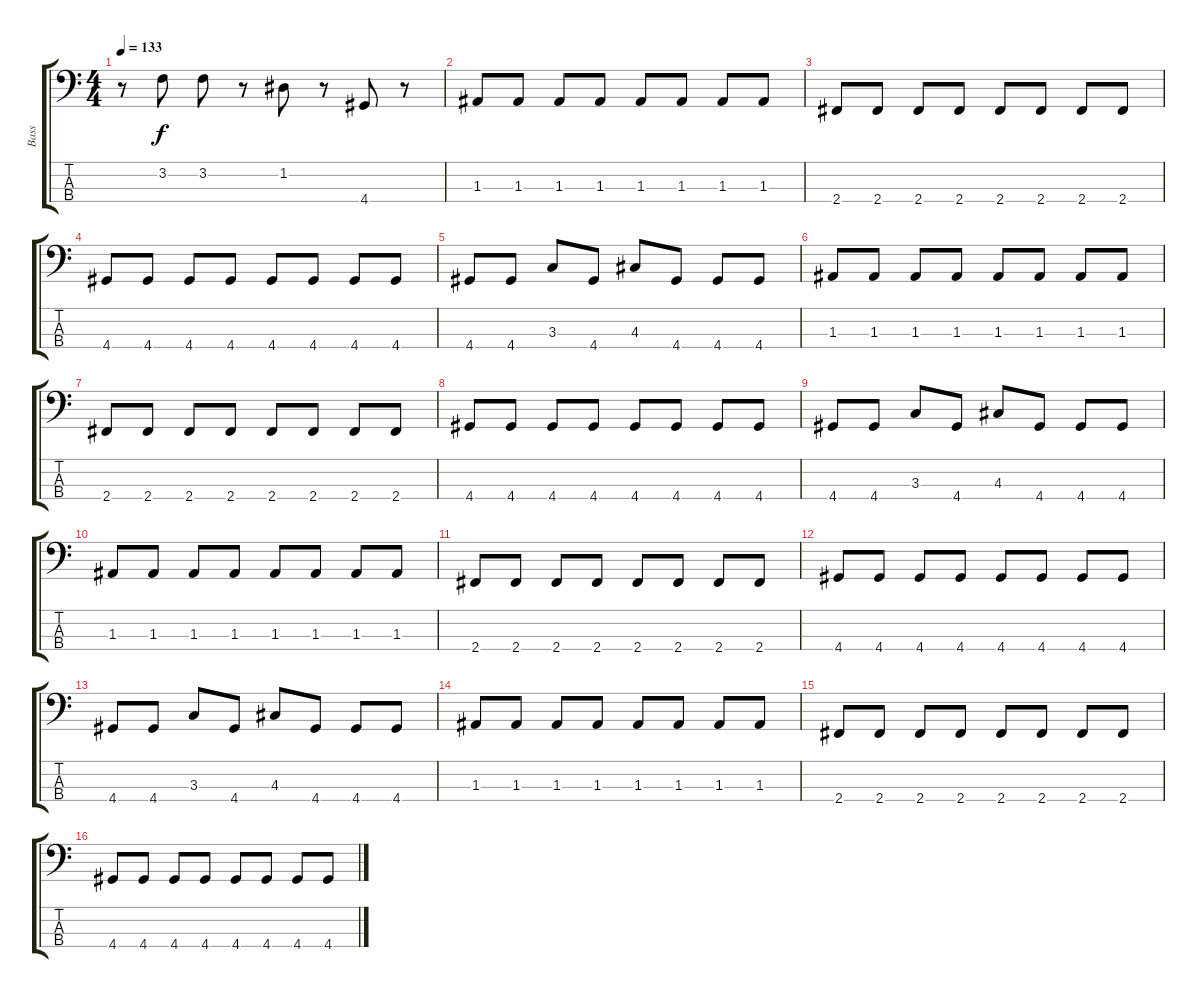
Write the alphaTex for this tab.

\track ("Bass" "Bass") {instrument fretlessbass}
\staff {score tabs}
\tuning (G2 D2 A1 E1) {hide}
\ts (4 4)
\tempo 133
\clef f4
\ks c
r.8{dy f} 3.2.8 3.2.8 r.8 1.2.8 r.8 4.4.8 r.8 |
1.3.8 1.3.8 1.3.8 1.3.8 1.3.8 1.3.8 1.3.8 1.3.8 |
2.4.8 2.4.8 2.4.8 2.4.8 2.4.8 2.4.8 2.4.8 2.4.8 |
4.4.8 4.4.8 4.4.8 4.4.8 4.4.8 4.4.8 4.4.8 4.4.8 |
4.4.8 4.4.8 3.3.8 4.4.8 4.3.8 4.4.8 4.4.8 4.4.8 |
1.3.8 1.3.8 1.3.8 1.3.8 1.3.8 1.3.8 1.3.8 1.3.8 |
2.4.8 2.4.8 2.4.8 2.4.8 2.4.8 2.4.8 2.4.8 2.4.8 |
4.4.8 4.4.8 4.4.8 4.4.8 4.4.8 4.4.8 4.4.8 4.4.8 |
4.4.8 4.4.8 3.3.8 4.4.8 4.3.8 4.4.8 4.4.8 4.4.8 |
1.3.8 1.3.8 1.3.8 1.3.8 1.3.8 1.3.8 1.3.8 1.3.8 |
2.4.8 2.4.8 2.4.8 2.4.8 2.4.8 2.4.8 2.4.8 2.4.8 |
4.4.8 4.4.8 4.4.8 4.4.8 4.4.8 4.4.8 4.4.8 4.4.8 |
4.4.8 4.4.8 3.3.8 4.4.8 4.3.8 4.4.8 4.4.8 4.4.8 |
1.3.8 1.3.8 1.3.8 1.3.8 1.3.8 1.3.8 1.3.8 1.3.8 |
2.4.8 2.4.8 2.4.8 2.4.8 2.4.8 2.4.8 2.4.8 2.4.8 |
4.4.8 4.4.8 4.4.8 4.4.8 4.4.8 4.4.8 4.4.8 4.4.8
